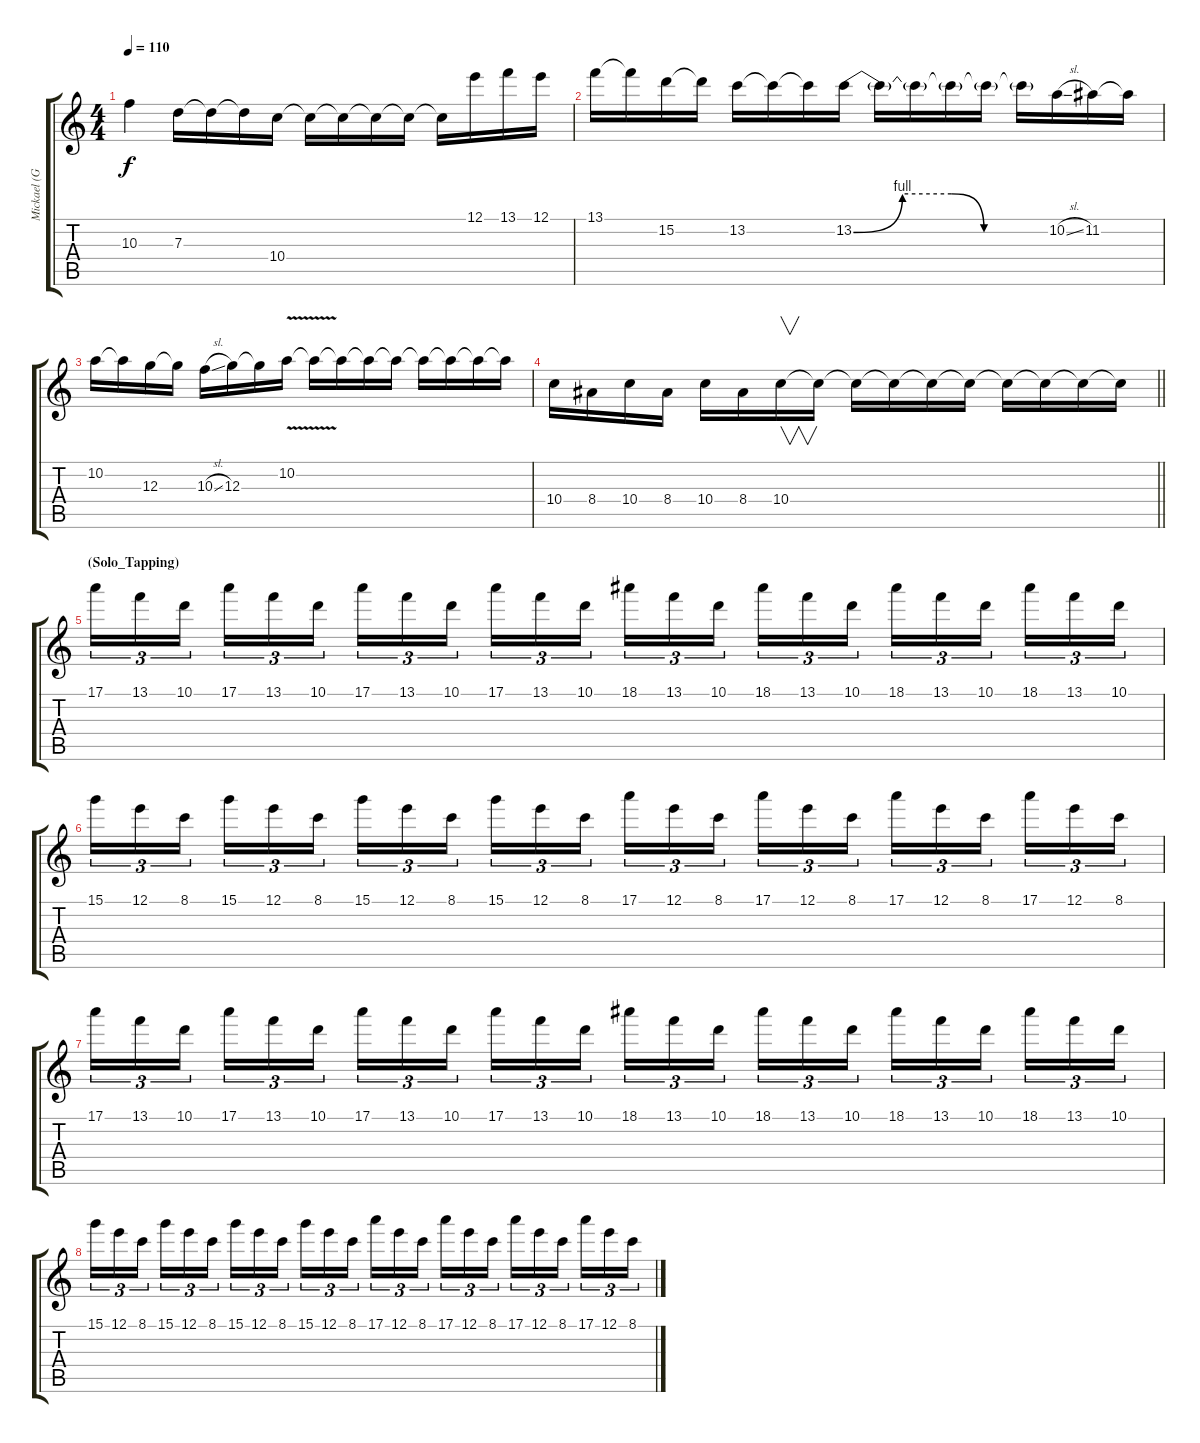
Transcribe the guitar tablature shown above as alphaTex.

\track ("Mickael (Guitar_02)" "Mickael (G") {instrument distortionguitar}
\staff {score tabs}
\tuning (E4 B3 G3 D3 A2 E2) {hide}
\ts (4 4)
\tempo 110
\clef g2
\ks c
10.3.4{dy f} 7.3.16 7.3{t}.16 7.3{t}.16 10.4.16 10.4{t}.16 10.4{t}.16 10.4{t}.16 10.4{t}.16 10.4{t}.16 12.1.16 13.1.16 12.1.16 |
13.1.16 13.1{t}.16 15.2.16 15.2{t}.16 13.2.16 13.2{t}.16 13.2{t}.16 13.2{be (custom 0 0 15 4 30 4 40 0 60 0)}.16 13.2{t}.16 13.2{t}.16 13.2{t}.16 13.2{t}.16 13.2{t}.16 10.2{sl}.16 11.2.16 11.2{t}.16 |
10.2.16 10.2{t}.16 12.3.16 12.3{t}.16 10.3{sl}.16 12.3.16 12.3{t}.16 10.2{v}.16 10.2{t}.16 10.2{t}.16 10.2{t}.16 10.2{t}.16 10.2{t}.16 10.2{t}.16 10.2{t}.16 10.2{t}.16 |
\barLineRight lightlight
10.4.16 8.4.16 10.4.16 8.4.16 10.4.16 8.4.16 10.4.16{v} 10.4{t}.16 10.4{t}.16 10.4{t}.16 10.4{t}.16 10.4{t}.16 10.4{t}.16 10.4{t}.16 10.4{t}.16 10.4{t}.16 |
\section ("" "(Solo_Tapping)")
17.1.16{tu (3 2)} 13.1.16{tu (3 2)} 10.1.16{tu (3 2) beam splitsecondary} 17.1.16{tu (3 2)} 13.1.16{tu (3 2)} 10.1.16{tu (3 2)} 17.1.16{tu (3 2)} 13.1.16{tu (3 2)} 10.1.16{tu (3 2) beam splitsecondary} 17.1.16{tu (3 2)} 13.1.16{tu (3 2)} 10.1.16{tu (3 2)} 18.1.16{tu (3 2)} 13.1.16{tu (3 2)} 10.1.16{tu (3 2) beam splitsecondary} 18.1.16{tu (3 2)} 13.1.16{tu (3 2)} 10.1.16{tu (3 2)} 18.1.16{tu (3 2)} 13.1.16{tu (3 2)} 10.1.16{tu (3 2) beam splitsecondary} 18.1.16{tu (3 2)} 13.1.16{tu (3 2)} 10.1.16{tu (3 2)} |
15.1.16{tu (3 2)} 12.1.16{tu (3 2)} 8.1.16{tu (3 2) beam splitsecondary} 15.1.16{tu (3 2)} 12.1.16{tu (3 2)} 8.1.16{tu (3 2)} 15.1.16{tu (3 2)} 12.1.16{tu (3 2)} 8.1.16{tu (3 2) beam splitsecondary} 15.1.16{tu (3 2)} 12.1.16{tu (3 2)} 8.1.16{tu (3 2)} 17.1.16{tu (3 2)} 12.1.16{tu (3 2)} 8.1.16{tu (3 2) beam splitsecondary} 17.1.16{tu (3 2)} 12.1.16{tu (3 2)} 8.1.16{tu (3 2)} 17.1.16{tu (3 2)} 12.1.16{tu (3 2)} 8.1.16{tu (3 2) beam splitsecondary} 17.1.16{tu (3 2)} 12.1.16{tu (3 2)} 8.1.16{tu (3 2)} |
17.1.16{tu (3 2)} 13.1.16{tu (3 2)} 10.1.16{tu (3 2) beam splitsecondary} 17.1.16{tu (3 2)} 13.1.16{tu (3 2)} 10.1.16{tu (3 2)} 17.1.16{tu (3 2)} 13.1.16{tu (3 2)} 10.1.16{tu (3 2) beam splitsecondary} 17.1.16{tu (3 2)} 13.1.16{tu (3 2)} 10.1.16{tu (3 2)} 18.1.16{tu (3 2)} 13.1.16{tu (3 2)} 10.1.16{tu (3 2) beam splitsecondary} 18.1.16{tu (3 2)} 13.1.16{tu (3 2)} 10.1.16{tu (3 2)} 18.1.16{tu (3 2)} 13.1.16{tu (3 2)} 10.1.16{tu (3 2) beam splitsecondary} 18.1.16{tu (3 2)} 13.1.16{tu (3 2)} 10.1.16{tu (3 2)} |
15.1.16{tu (3 2)} 12.1.16{tu (3 2)} 8.1.16{tu (3 2) beam splitsecondary} 15.1.16{tu (3 2)} 12.1.16{tu (3 2)} 8.1.16{tu (3 2)} 15.1.16{tu (3 2)} 12.1.16{tu (3 2)} 8.1.16{tu (3 2) beam splitsecondary} 15.1.16{tu (3 2)} 12.1.16{tu (3 2)} 8.1.16{tu (3 2)} 17.1.16{tu (3 2)} 12.1.16{tu (3 2)} 8.1.16{tu (3 2) beam splitsecondary} 17.1.16{tu (3 2)} 12.1.16{tu (3 2)} 8.1.16{tu (3 2)} 17.1.16{tu (3 2)} 12.1.16{tu (3 2)} 8.1.16{tu (3 2) beam splitsecondary} 17.1.16{tu (3 2)} 12.1.16{tu (3 2)} 8.1.16{tu (3 2)}
